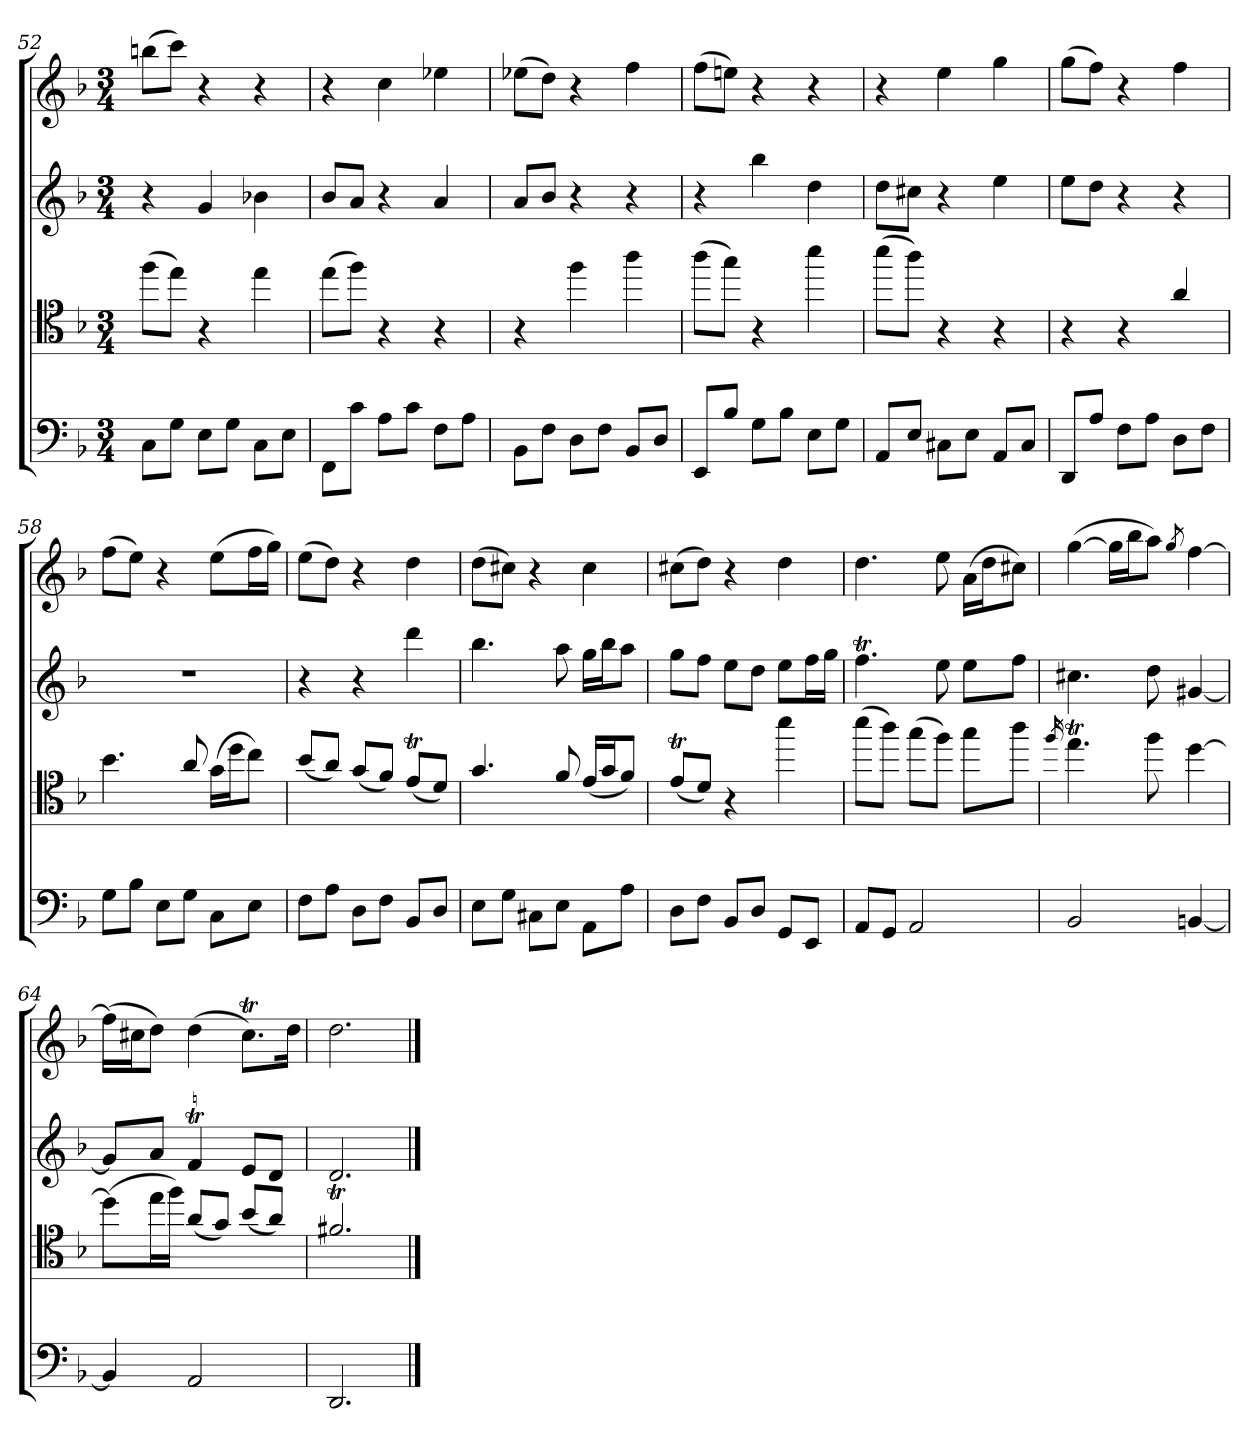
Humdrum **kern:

**kern	**kern	**kern	**kern
*part4	*part3	*part2	*part1
*staff4	*staff3	*staff2	*staff1
*clefF4	*clefC4	*clefG2	*clefG2
*k[b-]	*k[b-]	*k[b-]	*k[b-]
*F:	*F:	*F:	*F:
*M3/4	*M3/4	*M3/4	*M3/4
=52	=52	=52	=52
8C\L	(>8ff\L	4r	(>8bbn\L
8G\J	8ee\J)	.	8ccc\J)
8E\L	4r	4g/	4r
8G\J	.	.	.
8C\L	4ee\	4b-X\	4r
8E\J	.	.	.
=53	=53	=53	=53
8FF\L	(>8ee\L	8b-/L	4r
8c\J	8ff\J)	8a/J	.
8A\L	4r	4r	4cc\
8c\J	.	.	.
8F\L	4r	4a/	4ee-X\
8A\J	.	.	.
=54	=54	=54	=54
8BB-\L	4r	8a/L	(>8ee-X\L
8F\J	.	8b-/J	8dd\J)
8D\L	4ff\	4r	4r
8F\J	.	.	.
8BB-/L	4aa\	4r	4ff\
8D/J	.	.	.
=55	=55	=55	=55
8EE/L	(>8aa\L	4r	(>8ff\L
8B-/J	8gg\J)	.	8een\J)
8G\L	4r	4bb-\	4r
8B-\J	.	.	.
8E\L	4bb-\	4dd\	4r
8G\J	.	.	.
=56	=56	=56	=56
8AA/L	(>8bb-\L	8dd\L	4r
8E/J	8aa\J)	8cc#X\J	.
8C#X\L	4r	4r	4ee\
8E\J	.	.	.
8AA/L	4r	4ee\	4gg\
8C#/J	.	.	.
=57	=57	=57	=57
8DD/L	4r	8ee\L	(>8gg\L
8A/J	.	8dd\J	8ff\J)
8F\L	4r	4r	4r
8A\J	.	.	.
8D\L	4a/	4r	4ff\
8F\J	.	.	.
=58	=58	=58	=58
8G\L	4.b-\	2.r	(>8ff\L
8B-\J	.	.	8ee\J)
8E\L	.	.	4r
8G\J	8a/	.	.
8C\L	(>16g\LL	.	(>8ee\L
.	16dd\J	.	.
8E\J	8cc\J)	.	16ff\L
.	.	.	16gg\JJ)
=59	=59	=59	=59
8F\L	(<8b-/L	4r	(>8ee\L
8A\J	8a/J)	.	8dd\J)
8D\L	(<8g/L	4r	4r
8F\J	8f/J)	.	.
8BB-/L	(<8et/L	4ddd\	4dd\
8D/J	8d/J)	.	.
=60	=60	=60	=60
8E\L	4.g/	4.bb-\	(>8dd\L
8G\J	.	.	8cc#X\J)
8C#X\L	.	.	4r
8E\J	8f/	8aa\	.
8AA\L	(<16e/LL	16gg\LL	4cc#\
.	16g/J	16bb-\J	.
8A\J	8f/J)	8aa\J	.
=61	=61	=61	=61
8D\L	(<8et/L	8gg\L	(>8cc#X\L
8F\J	8d/J)	8ff\J	8dd\J)
8BB-/L	4r	8ee\L	4r
8D/J	.	8dd\J	.
8GG/L	4bb-\	8ee\L	4dd\
8EE/J	.	16ff\L	.
.	.	16gg\JJ	.
=62	=62	=62	=62
8AA/L	(>8bb-\L	4.ffT\	4.dd\
8GG/J	8aa\J)	.	.
2AA/	(>8gg\L	.	.
.	8ff\J)	8ee\	8ee\
.	8gg\L	8ee\L	(>16a\LL
.	.	.	16dd\J
.	8aa\J	8ff\J	8cc#X\J)
=63	=63	=63	=63
.	16qff/	.	.
2BB-/	4.eet\	4.cc#X\	(>[4gg\
.	.	.	16gg\LL]
.	.	.	16bb-\J
.	8ff\	8dd\	8aa\J)
.	.	.	8qgg/
[4BBn/	[4dd\	[4g#X/	[4ff\
=64	=64	=64	=64
4BB/]	(>8dd\L]	8g#/L]	(>16ff\LL]
.	.	.	16cc#X\J
.	16ee\L	8a/J	8dd\J)
.	16ff\JJ)	.	.
2AA/	(<8a/L	4fT/	(>4dd\
.	8g/J)	.	.
.	(<8b-/L	8e/L	8.cc#t\L)
.	8a/J)	8d/J	.
.	.	.	16dd\Jk
=65	=65	=65	=65
2.DD/	2.f#Xt/	2.d/	2.dd\
==	==	==	==
*-	*-	*-	*-
